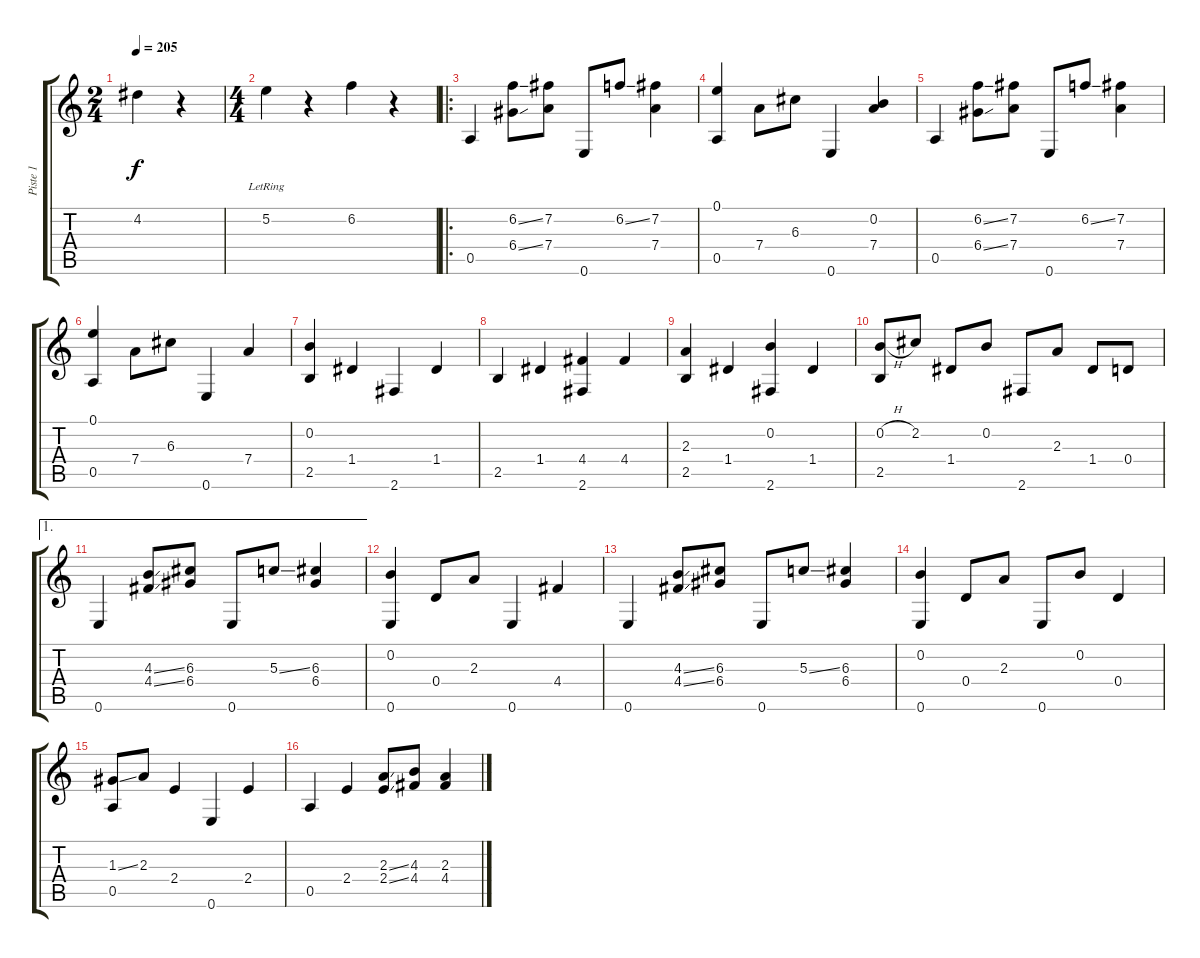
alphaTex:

\track ("Piste 1" "Piste 1") {instrument electricguitarjazz}
\staff {score tabs}
\tuning (E4 B3 G3 D3 A2 E2) {hide}
\ts (2 4)
\tempo 205
\clef g2
\ks c
4.2.4{dy f instrument electricguitarjazz} r.4 |
\ts (4 4)
5.2{lr}.4 r.4 6.2.4 r.4 |
\ro
0.5.4 (6.2{ss} 6.4{ss}).8 (7.2 7.4).8 0.6.8 6.2{ss}.8 (7.2 7.4).4 |
(0.1 0.5).4 7.4.8 6.3.8 0.6.4 (0.2 7.4).4 |
0.5.4 (6.2{ss} 6.4{ss}).8 (7.2 7.4).8 0.6.8 6.2{ss}.8 (7.2 7.4).4 |
(0.1 0.5).4 7.4.8 6.3.8 0.6.4 7.4.4 |
(0.2 2.5).4 1.4.4 2.6.4 1.4.4 |
2.5.4 1.4.4 (4.4 2.6).4 4.4.4 |
(2.3 2.5).4 1.4.4 (0.2 2.6).4 1.4.4 |
(0.2{h} 2.5).8 2.2.8 1.4.8 0.2.8 2.6.8 2.3.8 1.4.8 0.4.8 |
\ae 1
0.6.4 (4.3{ss} 4.4{ss}).8 (6.3 6.4).8 0.6.8 5.3{ss}.8 (6.3 6.4).4 |
(0.2 0.6).4 0.4.8 2.3.8 0.6.4 4.4.4 |
0.6.4 (4.3{ss} 4.4{ss}).8 (6.3 6.4).8 0.6.8 5.3{ss}.8 (6.3 6.4).4 |
(0.2 0.6).4 0.4.8 2.3.8 0.6.8 0.2.8 0.4.4 |
(1.3{ss} 0.5).8 2.3.8 2.4.4 0.6.4 2.4.4 |
0.5.4 2.4.4 (2.3{ss} 2.4{ss}).8 (4.3 4.4).8 (2.3 4.4).4
